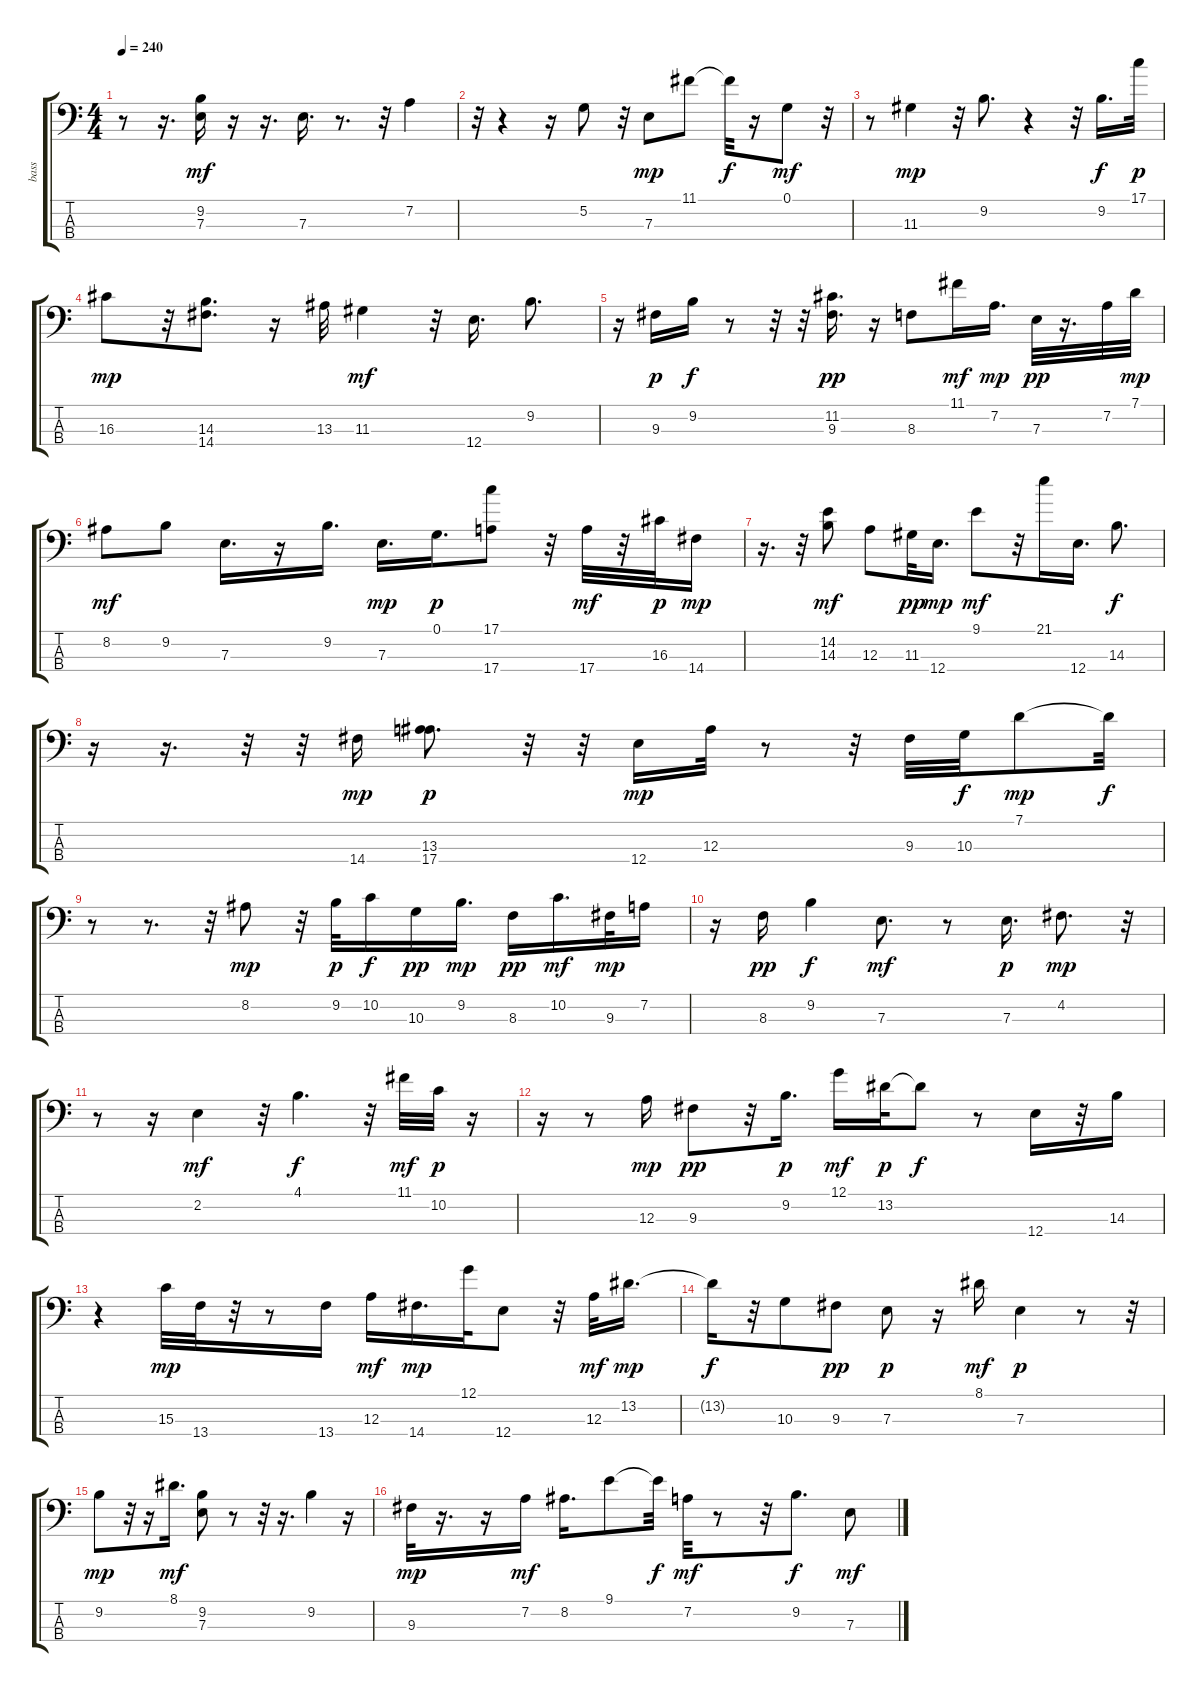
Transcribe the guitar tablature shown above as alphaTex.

\track ("bass" "bass") {instrument electricbassfinger}
\staff {score tabs}
\tuning (G2 D2 A1 E1) {hide}
\ts (4 4)
\tempo 240
\clef f4
\ks c
r.8{dy p} r.16{d} (9.2 7.3).16{dy mf} r.16 r.16{d} 7.3.16{d} r.8{d} r.32 7.2.4 |
r.32 r.4 r.16 5.2.8 r.32 7.3.8{dy mp} 11.1.8 11.1{t}.32{dy f} r.16 0.1.8{dy mf} r.32 |
r.8 11.3.4{dy mp} r.32 9.2.8{d} r.4 r.32 9.2.16{d dy f} 17.1.32{dy p} |
16.3.8{dy mp} r.32 (14.3 14.4).8{d} r.16 13.3.32 11.3.4{dy mf} r.32 12.4.16{d} 9.2.8{d} |
r.16 9.3.16{dy p} 9.2.16{dy f} r.8 r.32 r.32 (11.2 9.3).16{d dy pp} r.16 8.3.8 11.1.16{dy mf} 7.2.16{d dy mp} 7.3.32{dy pp} r.16{d} 7.2.32 7.1.32{dy mp} |
8.2.8{dy mf} 9.2.8 7.3.16{d} r.16 9.2.16{d} 7.3.16{d dy mp} 0.1.16{d dy p} (17.1 17.4).8 r.32 17.4.32{dy mf} r.32 16.3.32{dy p} 14.4.16{dy mp} |
r.16{d} r.32 (14.2 14.3).8{dy mf} 12.3.8 11.3.32{dy pp} 12.4.16{d dy mp} 9.1.8{dy mf} r.32 21.1.16 12.4.16{d} 14.3.8{d dy f} |
r.16 r.16{d} r.32 r.32 14.4.16{dy mp} (13.3 17.4).8{d dy p} r.32 r.32 12.4.16{dy mp} 12.3.32 r.8 r.32 9.3.32 10.3.32{dy f} 7.1.8{dy mp} 7.1{t}.32{dy f} |
r.8 r.8{d} r.32 8.2.8{dy mp} r.32 9.2.32{dy p} 10.2.16{dy f} 10.3.16{dy pp} 9.2.16{d dy mp} 8.3.16{dy pp} 10.2.16{d dy mf} 9.3.32{dy mp} 7.2.16 |
r.16 8.3.16{dy pp} 9.2.4{dy f} 7.3.8{d dy mf} r.8 7.3.16{d dy p} 4.2.8{d dy mp} r.32 |
r.8 r.16 2.2.4{dy mf} r.32 4.1.4{d dy f} r.32 11.1.32{dy mf} 10.2.32{dy p} r.16 |
r.16 r.8 12.3.16{dy mp} 9.3.8{dy pp} r.32 9.2.16{d dy p} 12.1.16{dy mf} 13.2.32{dy p} 13.2{t}.8{dy f} r.8 12.4.16 r.32 14.3.16 |
r.4 15.3.32{dy mp} 13.4.32 r.32 r.8 13.4.16 12.3.16{dy mf} 14.4.16{d dy mp} 12.1.32 12.4.8 r.32 12.3.32{dy mf} 13.2.16{d dy mp} |
13.2{t}.16{dy f} r.32 10.3.8 9.3.8{dy pp} 7.3.8{dy p} r.16 8.1.16{dy mf} 7.3.4{dy p} r.8 r.32 |
9.2.8{dy mp} r.32 r.16 8.1.16{d dy mf} (9.2 7.3).8 r.8 r.32 r.16{d} 9.2.4 r.16 |
9.3.32{dy mp} r.16{d} r.16 7.2.16{dy mf} 8.2.16{d} 9.1.8 9.1{t}.32{dy f} 7.2.32{dy mf} r.8 r.32 9.2.8{d dy f} 7.3.8{dy mf}
